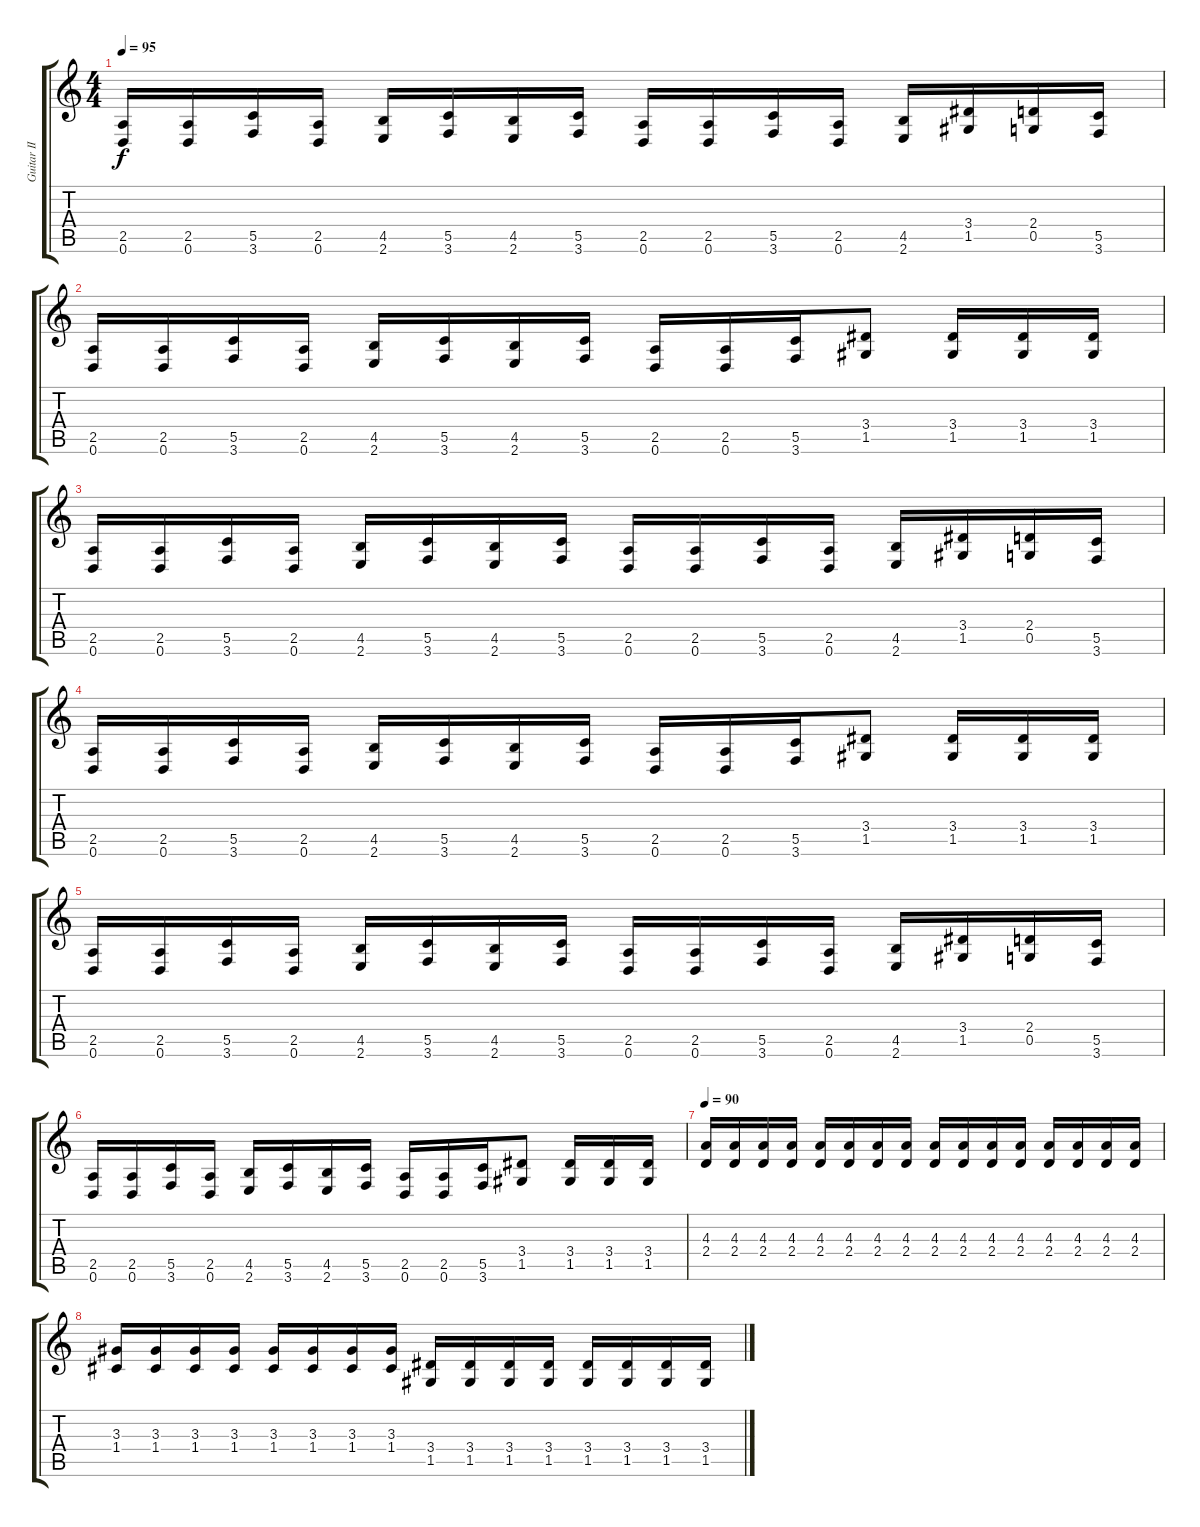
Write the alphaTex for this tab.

\track ("Guitar II" "Guitar II") {instrument distortionguitar}
\staff {score tabs}
\tuning (D4 A3 F3 C3 G2 D2) {hide}
\ts (4 4)
\tempo 95
\clef g2
\ks c
(2.5 0.6).16{dy f} (2.5 0.6).16 (5.5 3.6).16 (2.5 0.6).16 (4.5 2.6).16 (5.5 3.6).16 (4.5 2.6).16 (5.5 3.6).16 (2.5 0.6).16 (2.5 0.6).16 (5.5 3.6).16 (2.5 0.6).16 (4.5 2.6).16 (3.4 1.5).16 (2.4 0.5).16 (5.5 3.6).16 |
(2.5 0.6).16 (2.5 0.6).16 (5.5 3.6).16 (2.5 0.6).16 (4.5 2.6).16 (5.5 3.6).16 (4.5 2.6).16 (5.5 3.6).16 (2.5 0.6).16 (2.5 0.6).16 (5.5 3.6).16 (3.4 1.5).8 (3.4 1.5).16 (3.4 1.5).16 (3.4 1.5).16 |
(2.5 0.6).16 (2.5 0.6).16 (5.5 3.6).16 (2.5 0.6).16 (4.5 2.6).16 (5.5 3.6).16 (4.5 2.6).16 (5.5 3.6).16 (2.5 0.6).16 (2.5 0.6).16 (5.5 3.6).16 (2.5 0.6).16 (4.5 2.6).16 (3.4 1.5).16 (2.4 0.5).16 (5.5 3.6).16 |
(2.5 0.6).16 (2.5 0.6).16 (5.5 3.6).16 (2.5 0.6).16 (4.5 2.6).16 (5.5 3.6).16 (4.5 2.6).16 (5.5 3.6).16 (2.5 0.6).16 (2.5 0.6).16 (5.5 3.6).16 (3.4 1.5).8 (3.4 1.5).16 (3.4 1.5).16 (3.4 1.5).16 |
(2.5 0.6).16 (2.5 0.6).16 (5.5 3.6).16 (2.5 0.6).16 (4.5 2.6).16 (5.5 3.6).16 (4.5 2.6).16 (5.5 3.6).16 (2.5 0.6).16 (2.5 0.6).16 (5.5 3.6).16 (2.5 0.6).16 (4.5 2.6).16 (3.4 1.5).16 (2.4 0.5).16 (5.5 3.6).16 |
(2.5 0.6).16 (2.5 0.6).16 (5.5 3.6).16 (2.5 0.6).16 (4.5 2.6).16 (5.5 3.6).16 (4.5 2.6).16 (5.5 3.6).16 (2.5 0.6).16 (2.5 0.6).16 (5.5 3.6).16 (3.4 1.5).8 (3.4 1.5).16 (3.4 1.5).16 (3.4 1.5).16 |
\tempo 90
(4.3 2.4).16 (4.3 2.4).16 (4.3 2.4).16 (4.3 2.4).16 (4.3 2.4).16 (4.3 2.4).16 (4.3 2.4).16 (4.3 2.4).16 (4.3 2.4).16 (4.3 2.4).16 (4.3 2.4).16 (4.3 2.4).16 (4.3 2.4).16 (4.3 2.4).16 (4.3 2.4).16 (4.3 2.4).16 |
(3.3 1.4).16 (3.3 1.4).16 (3.3 1.4).16 (3.3 1.4).16 (3.3 1.4).16 (3.3 1.4).16 (3.3 1.4).16 (3.3 1.4).16 (3.4 1.5).16 (3.4 1.5).16 (3.4 1.5).16 (3.4 1.5).16 (3.4 1.5).16 (3.4 1.5).16 (3.4 1.5).16 (3.4 1.5).16
